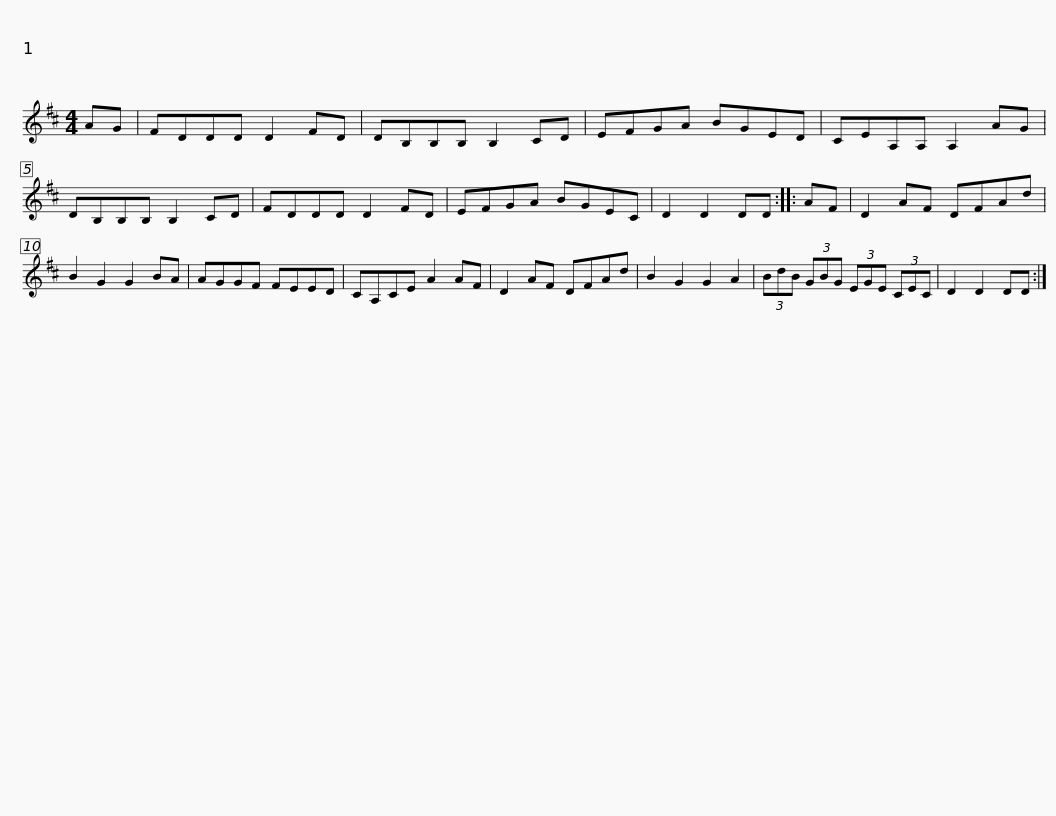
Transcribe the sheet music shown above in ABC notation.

X:1
L:1/8
M:4/4
I:linebreak $
K:D
V:1 treble
V:1
 AG | FDDD D2 FD | DB,B,B, B,2 CD | EFGA BGED | CEA,A, A,2 AG | %5
 DB,B,B, B,2 CD |$ FDDD D2 FD | EFGA BGEC | D2 D2 DD :: AF | %10
 D2 AF DFAd | B2 G2 G2 BA | AGGF FEED |$ CA,CE A2 AF | D2 AF DFAd | %15
 B2 G2 G2 A2 | (3BdB (3GBG (3EGE (3CEC | D2 D2 DD :| %18
